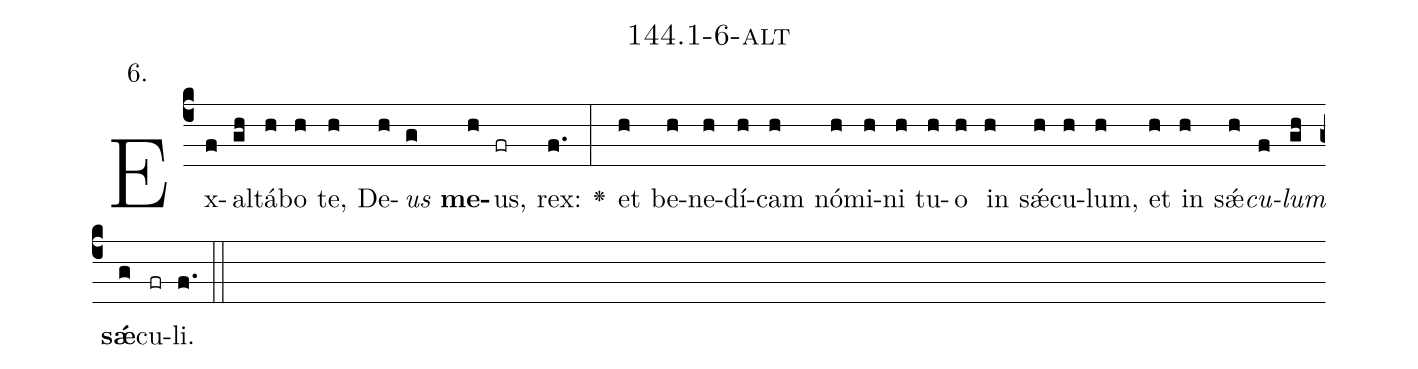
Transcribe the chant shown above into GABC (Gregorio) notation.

name: 144.1-6-alt;
annotation: 6.;
%%
(c4)Ex(f)al(gh)tá(h)bo(h) te,(h) De(h)<i>us</i>(g) <b>me</b>(h)us,(fr) rex:(f.) <v>\greheightstar</v>(:) et(h) be(h)ne(h)dí(h)cam(h) nó(h)mi(h)ni(h) tu(h)o(h) in(h) sǽ(h)cu(h)lum,(h) et(h) in(h) sǽ(h)<i>cu</i>(f)<i>lum</i>(gh) <b>sǽ</b>(g)cu(fr)li.(f.) (::)


%E(h) u(h) o(f) u(gh) a(g) e.(f.) (::)
